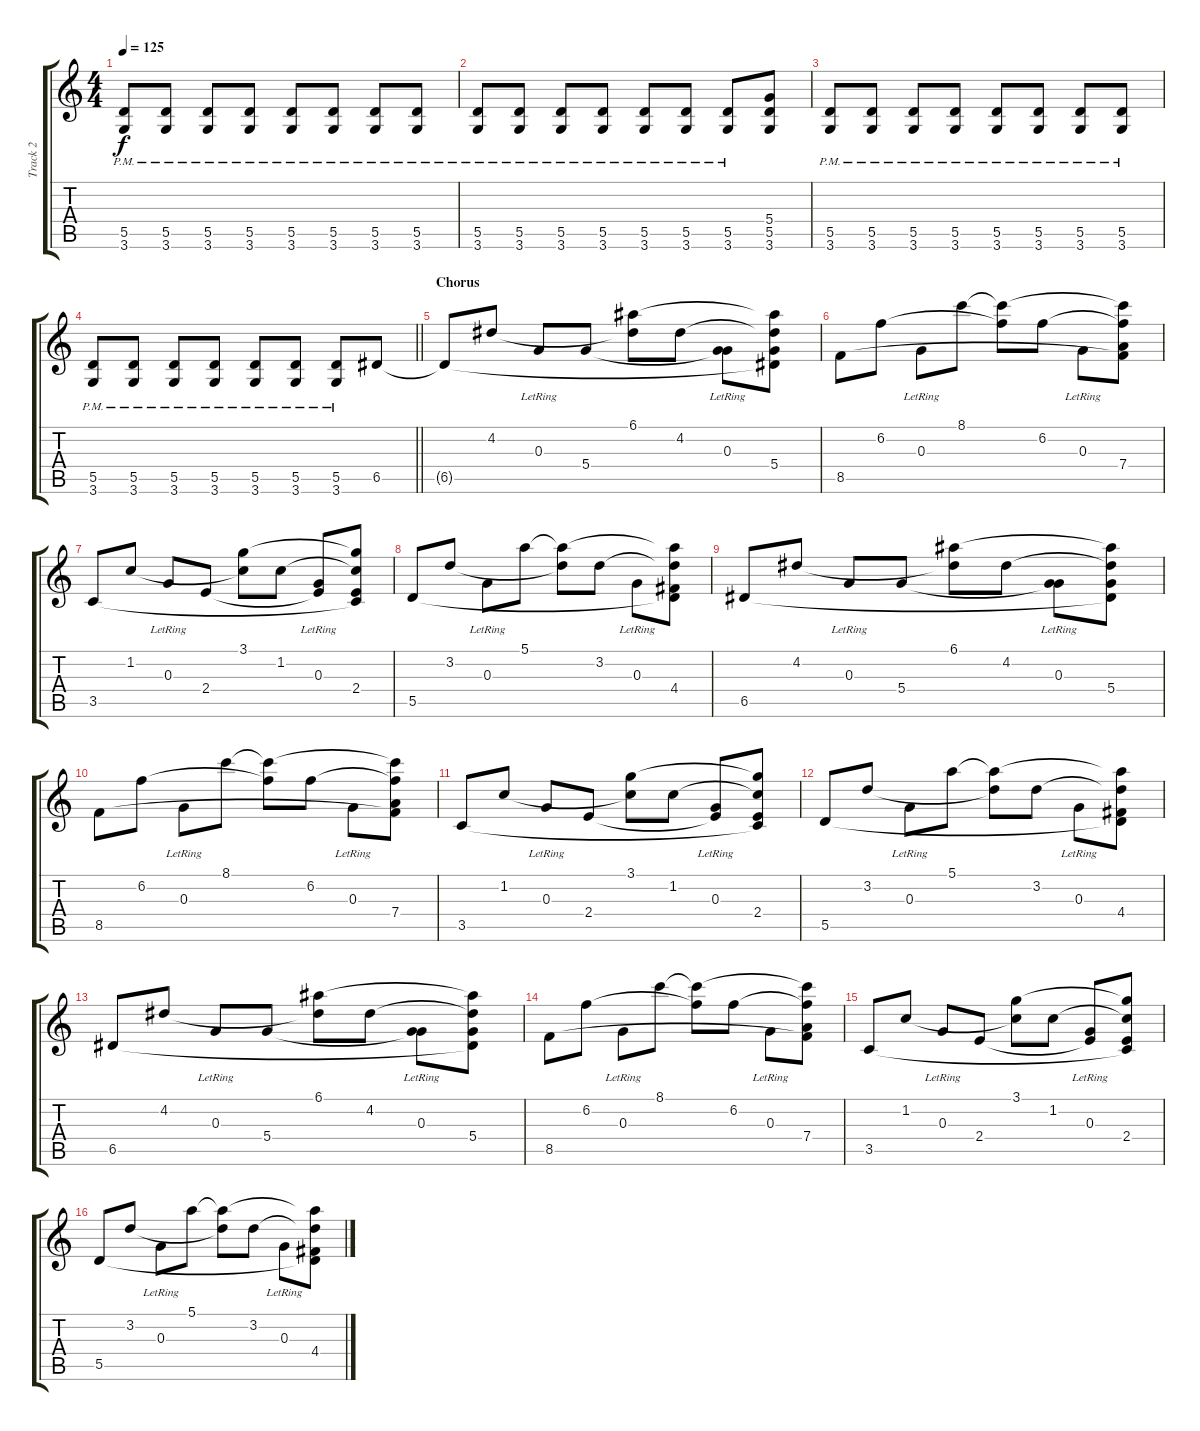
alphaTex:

\track ("Track 2" "Track 2") {instrument acousticguitarsteel}
\staff {score tabs}
\tuning (E4 B3 G3 D3 A2 E2) {hide}
\ts (4 4)
\tempo 125
\clef g2
\ks c
(5.5{pm} 3.6{pm}).8{dy f} (5.5{pm} 3.6{pm}).8 (5.5{pm} 3.6{pm}).8 (5.5{pm} 3.6{pm}).8 (5.5{pm} 3.6{pm}).8 (5.5{pm} 3.6{pm}).8 (5.5{pm} 3.6{pm}).8 (5.5{pm} 3.6{pm}).8 |
(5.5{pm} 3.6{pm}).8 (5.5{pm} 3.6{pm}).8 (5.5{pm} 3.6{pm}).8 (5.5{pm} 3.6{pm}).8 (5.5{pm} 3.6{pm}).8 (5.5{pm} 3.6{pm}).8 (5.5{pm} 3.6{pm}).8 (5.4 5.5 3.6).8 |
(5.5{pm} 3.6{pm}).8 (5.5{pm} 3.6{pm}).8 (5.5{pm} 3.6{pm}).8 (5.5{pm} 3.6{pm}).8 (5.5{pm} 3.6{pm}).8 (5.5{pm} 3.6{pm}).8 (5.5{pm} 3.6{pm}).8 (5.5{pm} 3.6{pm}).8 |
\barLineRight lightlight
(5.5{pm} 3.6{pm}).8 (5.5{pm} 3.6{pm}).8 (5.5{pm} 3.6{pm}).8 (5.5{pm} 3.6{pm}).8 (5.5{pm} 3.6{pm}).8 (5.5{pm} 3.6{pm}).8 (5.5{pm} 3.6{pm}).8 6.5.8{instrument acousticguitarsteel} |
\section ("" "Chorus")
6.5{t}.8 4.2.8 0.3{lr}.8 5.4.8 (6.1 4.2{t}).8 4.2.8 (0.3{lr} 5.4{t}).8 (6.1{t} 4.2{t} 5.4 6.5{t}).8 |
8.5.8 6.2.8 0.3{lr}.8 8.1.8 (8.1{t} 6.2{t}).8 6.2.8 0.3{lr}.8 (8.1{t} 6.2{t} 7.4 8.5{t}).8 |
3.5.8 1.2.8 0.3{lr}.8 2.4.8 (3.1 1.2{t}).8 1.2.8 (0.3{lr} 2.4{t}).8 (3.1{t} 1.2{t} 2.4 3.5{t}).8 |
5.5.8 3.2.8 0.3{lr}.8 5.1.8 (5.1{t} 3.2{t}).8 3.2.8 0.3{lr}.8 (5.1{t} 3.2{t} 4.4 5.5{t}).8 |
6.5.8 4.2.8 0.3{lr}.8 5.4.8 (6.1 4.2{t}).8 4.2.8 (0.3{lr} 5.4{t}).8 (6.1{t} 4.2{t} 5.4 6.5{t}).8 |
8.5.8 6.2.8 0.3{lr}.8 8.1.8 (8.1{t} 6.2{t}).8 6.2.8 0.3{lr}.8 (8.1{t} 6.2{t} 7.4 8.5{t}).8 |
3.5.8 1.2.8 0.3{lr}.8 2.4.8 (3.1 1.2{t}).8 1.2.8 (0.3{lr} 2.4{t}).8 (3.1{t} 1.2{t} 2.4 3.5{t}).8 |
5.5.8 3.2.8 0.3{lr}.8 5.1.8 (5.1{t} 3.2{t}).8 3.2.8 0.3{lr}.8 (5.1{t} 3.2{t} 4.4 5.5{t}).8 |
6.5.8 4.2.8 0.3{lr}.8 5.4.8 (6.1 4.2{t}).8 4.2.8 (0.3{lr} 5.4{t}).8 (6.1{t} 4.2{t} 5.4 6.5{t}).8 |
8.5.8 6.2.8 0.3{lr}.8 8.1.8 (8.1{t} 6.2{t}).8 6.2.8 0.3{lr}.8 (8.1{t} 6.2{t} 7.4 8.5{t}).8 |
3.5.8 1.2.8 0.3{lr}.8 2.4.8 (3.1 1.2{t}).8 1.2.8 (0.3{lr} 2.4{t}).8 (3.1{t} 1.2{t} 2.4 3.5{t}).8 |
5.5.8 3.2.8 0.3{lr}.8 5.1.8 (5.1{t} 3.2{t}).8 3.2.8 0.3{lr}.8 (5.1{t} 3.2{t} 4.4 5.5{t}).8
